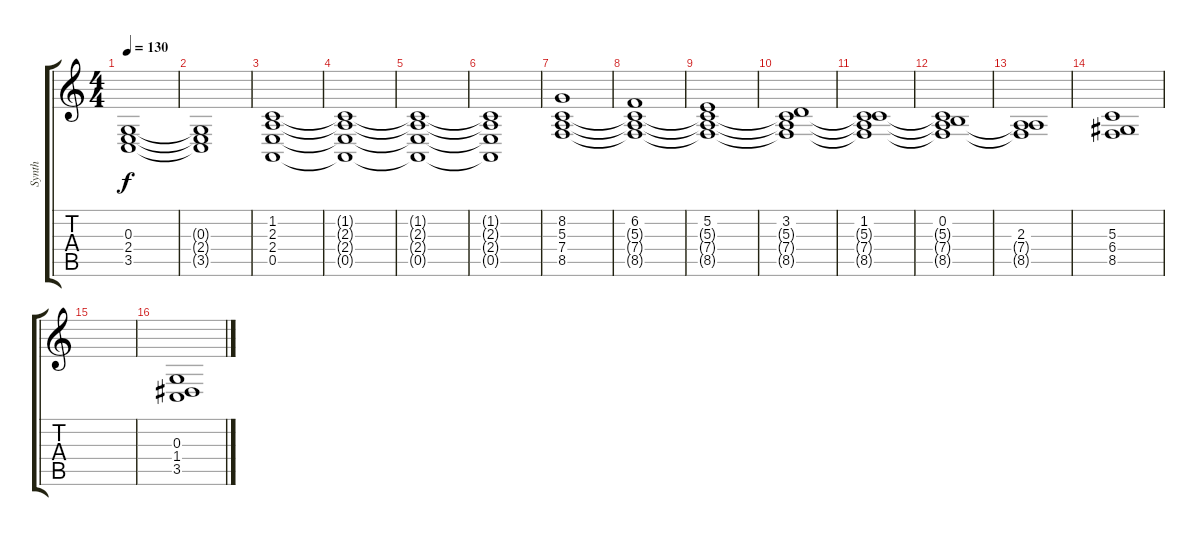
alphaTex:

\track ("Synth" "Synth") {instrument synthstrings2}
\staff {score tabs}
\tuning (E4 B3 G3 D3 A2 E2) {hide}
\ts (4 4)
\tempo 130
\clef g2
\ks c
(0.3{t} 2.4{t} 3.5{t}).1{dy f} |
(0.3{t} 2.4{t} 3.5{t}).1 |
(1.2 2.3 2.4 0.5).1 |
(1.2{t} 2.3{t} 2.4{t} 0.5{t}).1 |
(1.2{t} 2.3{t} 2.4{t} 0.5{t}).1 |
(1.2{t} 2.3{t} 2.4{t} 0.5{t}).1 |
(8.2 5.3 7.4 8.5).1 |
(6.2 5.3{t} 7.4{t} 8.5{t}).1 |
(5.2 5.3{t} 7.4{t} 8.5{t}).1 |
(3.2 5.3{t} 7.4{t} 8.5{t}).1 |
(1.2 5.3{t} 7.4{t} 8.5{t}).1 |
(0.2 5.3{t} 7.4{t} 8.5{t}).1 |
(2.3 7.4{t} 8.5{t}).1 |
(5.3 6.4 8.5).1 |
|
(0.3 1.4 3.5).1
